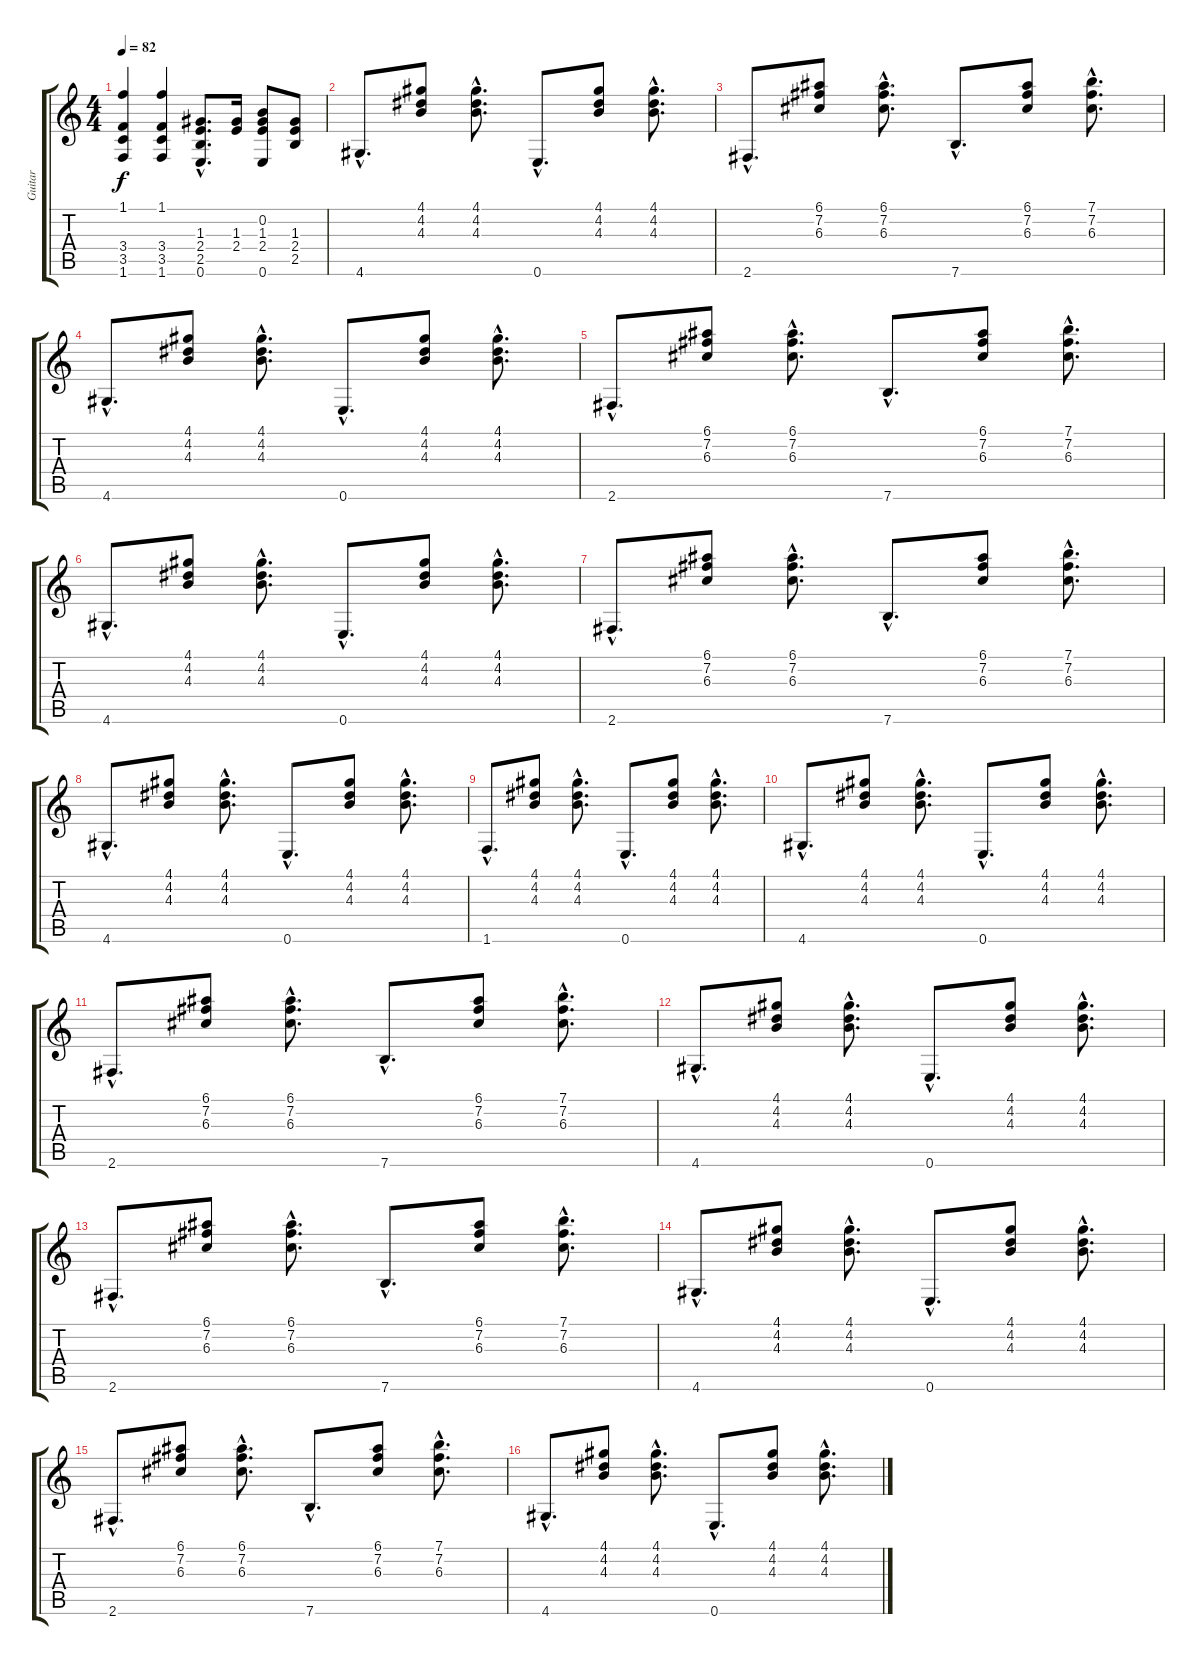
\track ("Guitar" "Guitar") {instrument acousticguitarsteel}
\staff {score tabs}
\tuning (E4 B3 G3 D3 A2 E2) {hide}
\ts (4 4)
\tempo 82
\clef g2
\ks c
(1.1 3.4 3.5 1.6).4{dy f} (1.1 3.4 3.5 1.6).4 (1.3{hac} 2.4{hac} 2.5{hac} 0.6{hac}).8{d} (1.3 2.4).16 (0.2 1.3 2.4 0.6).8 (1.3 2.4 2.5).8 |
4.6{hac}.8{d} (4.1 4.2 4.3).8 (4.1{hac} 4.2{hac} 4.3{hac}).8{d} 0.6{hac}.8{d} (4.1 4.2 4.3).8 (4.1{hac} 4.2{hac} 4.3{hac}).8{d} |
2.6{hac}.8{d} (6.1 7.2 6.3).8 (6.1{hac} 7.2{hac} 6.3{hac}).8{d} 7.6{hac}.8{d} (6.1 7.2 6.3).8 (7.1{hac} 7.2{hac} 6.3{hac}).8{d} |
4.6{hac}.8{d} (4.1 4.2 4.3).8 (4.1{hac} 4.2{hac} 4.3{hac}).8{d} 0.6{hac}.8{d} (4.1 4.2 4.3).8 (4.1{hac} 4.2{hac} 4.3{hac}).8{d} |
2.6{hac}.8{d} (6.1 7.2 6.3).8 (6.1{hac} 7.2{hac} 6.3{hac}).8{d} 7.6{hac}.8{d} (6.1 7.2 6.3).8 (7.1{hac} 7.2{hac} 6.3{hac}).8{d} |
4.6{hac}.8{d} (4.1 4.2 4.3).8 (4.1{hac} 4.2{hac} 4.3{hac}).8{d} 0.6{hac}.8{d} (4.1 4.2 4.3).8 (4.1{hac} 4.2{hac} 4.3{hac}).8{d} |
2.6{hac}.8{d} (6.1 7.2 6.3).8 (6.1{hac} 7.2{hac} 6.3{hac}).8{d} 7.6{hac}.8{d} (6.1 7.2 6.3).8 (7.1{hac} 7.2{hac} 6.3{hac}).8{d} |
4.6{hac}.8{d} (4.1 4.2 4.3).8 (4.1{hac} 4.2{hac} 4.3{hac}).8{d} 0.6{hac}.8{d} (4.1 4.2 4.3).8 (4.1{hac} 4.2{hac} 4.3{hac}).8{d} |
1.6{hac}.8{d} (4.1 4.2 4.3).8 (4.1{hac} 4.2{hac} 4.3{hac}).8{d} 0.6{hac}.8{d} (4.1 4.2 4.3).8 (4.1{hac} 4.2{hac} 4.3{hac}).8{d} |
4.6{hac}.8{d} (4.1 4.2 4.3).8 (4.1{hac} 4.2{hac} 4.3{hac}).8{d} 0.6{hac}.8{d} (4.1 4.2 4.3).8 (4.1{hac} 4.2{hac} 4.3{hac}).8{d} |
2.6{hac}.8{d} (6.1 7.2 6.3).8 (6.1{hac} 7.2{hac} 6.3{hac}).8{d} 7.6{hac}.8{d} (6.1 7.2 6.3).8 (7.1{hac} 7.2{hac} 6.3{hac}).8{d} |
4.6{hac}.8{d} (4.1 4.2 4.3).8 (4.1{hac} 4.2{hac} 4.3{hac}).8{d} 0.6{hac}.8{d} (4.1 4.2 4.3).8 (4.1{hac} 4.2{hac} 4.3{hac}).8{d} |
2.6{hac}.8{d} (6.1 7.2 6.3).8 (6.1{hac} 7.2{hac} 6.3{hac}).8{d} 7.6{hac}.8{d} (6.1 7.2 6.3).8 (7.1{hac} 7.2{hac} 6.3{hac}).8{d} |
4.6{hac}.8{d} (4.1 4.2 4.3).8 (4.1{hac} 4.2{hac} 4.3{hac}).8{d} 0.6{hac}.8{d} (4.1 4.2 4.3).8 (4.1{hac} 4.2{hac} 4.3{hac}).8{d} |
2.6{hac}.8{d} (6.1 7.2 6.3).8 (6.1{hac} 7.2{hac} 6.3{hac}).8{d} 7.6{hac}.8{d} (6.1 7.2 6.3).8 (7.1{hac} 7.2{hac} 6.3{hac}).8{d} |
4.6{hac}.8{d} (4.1 4.2 4.3).8 (4.1{hac} 4.2{hac} 4.3{hac}).8{d} 0.6{hac}.8{d} (4.1 4.2 4.3).8 (4.1{hac} 4.2{hac} 4.3{hac}).8{d}
